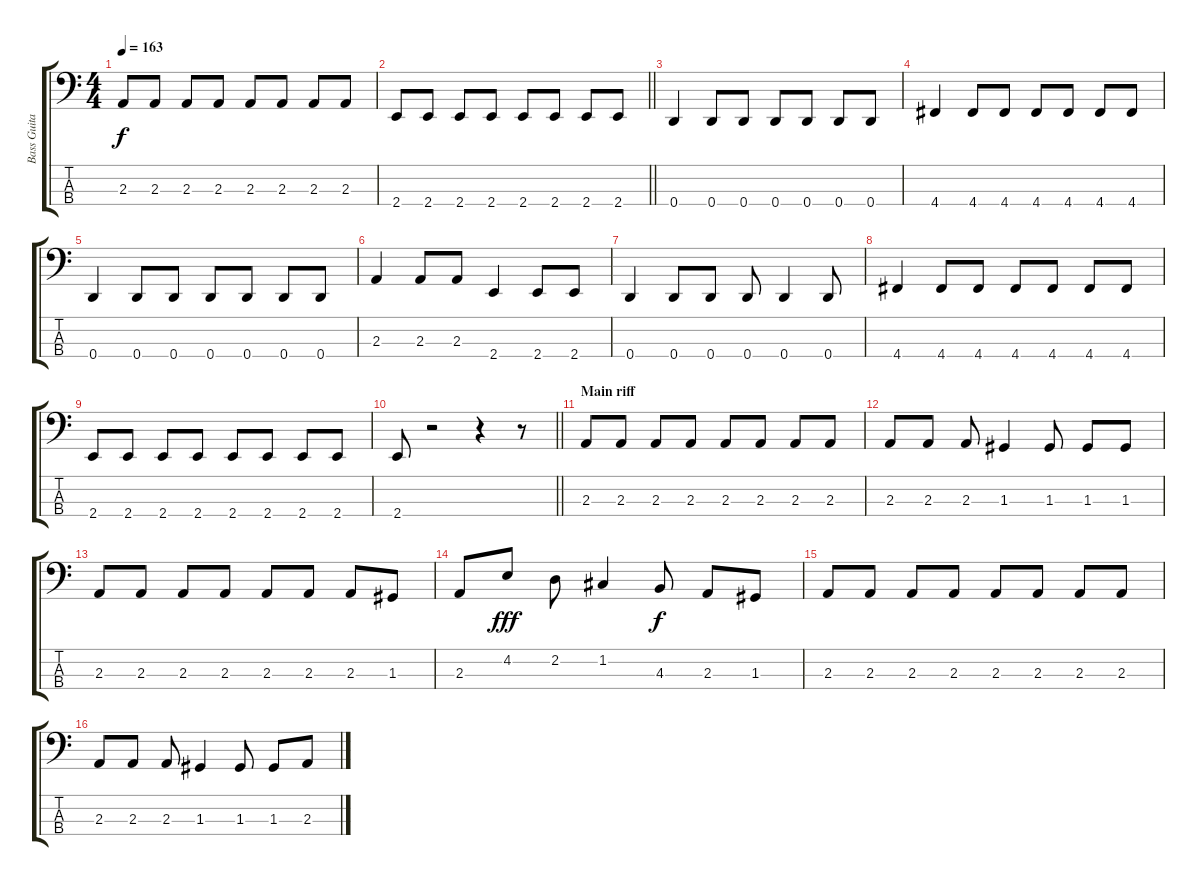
\track ("Bass Guitar" "Bass Guita") {instrument electricbasspick}
\staff {score tabs}
\tuning (F2 C2 G1 D1) {hide}
\ts (4 4)
\tempo 163
\clef f4
\ks c
2.3.8{dy f} 2.3.8 2.3.8 2.3.8 2.3.8 2.3.8 2.3.8 2.3.8 |
\barLineRight lightlight
2.4.8 2.4.8 2.4.8 2.4.8 2.4.8 2.4.8 2.4.8 2.4.8 |
\section ("" "")
0.4.4 0.4.8 0.4.8 0.4.8 0.4.8 0.4.8 0.4.8 |
4.4.4 4.4.8 4.4.8 4.4.8 4.4.8 4.4.8 4.4.8 |
0.4.4 0.4.8 0.4.8 0.4.8 0.4.8 0.4.8 0.4.8 |
2.3.4 2.3.8 2.3.8 2.4.4 2.4.8 2.4.8 |
0.4.4 0.4.8 0.4.8 0.4.8 0.4.4 0.4.8 |
4.4.4 4.4.8 4.4.8 4.4.8 4.4.8 4.4.8 4.4.8 |
2.4.8 2.4.8 2.4.8 2.4.8 2.4.8 2.4.8 2.4.8 2.4.8 |
\barLineRight lightlight
2.4.8 r.2 r.4 r.8 |
\section ("" "Main riff")
2.3.8{instrument electricbasspick} 2.3.8 2.3.8 2.3.8 2.3.8 2.3.8 2.3.8 2.3.8 |
2.3.8 2.3.8 2.3.8 1.3.4 1.3.8 1.3.8 1.3.8 |
2.3.8 2.3.8 2.3.8 2.3.8 2.3.8 2.3.8 2.3.8 1.3.8 |
2.3.8 4.2.8{dy fff} 2.2.8 1.2.4 4.3.8{dy f} 2.3.8 1.3.8 |
2.3.8 2.3.8 2.3.8 2.3.8 2.3.8 2.3.8 2.3.8 2.3.8 |
2.3.8 2.3.8 2.3.8 1.3.4 1.3.8 1.3.8 2.3.8
